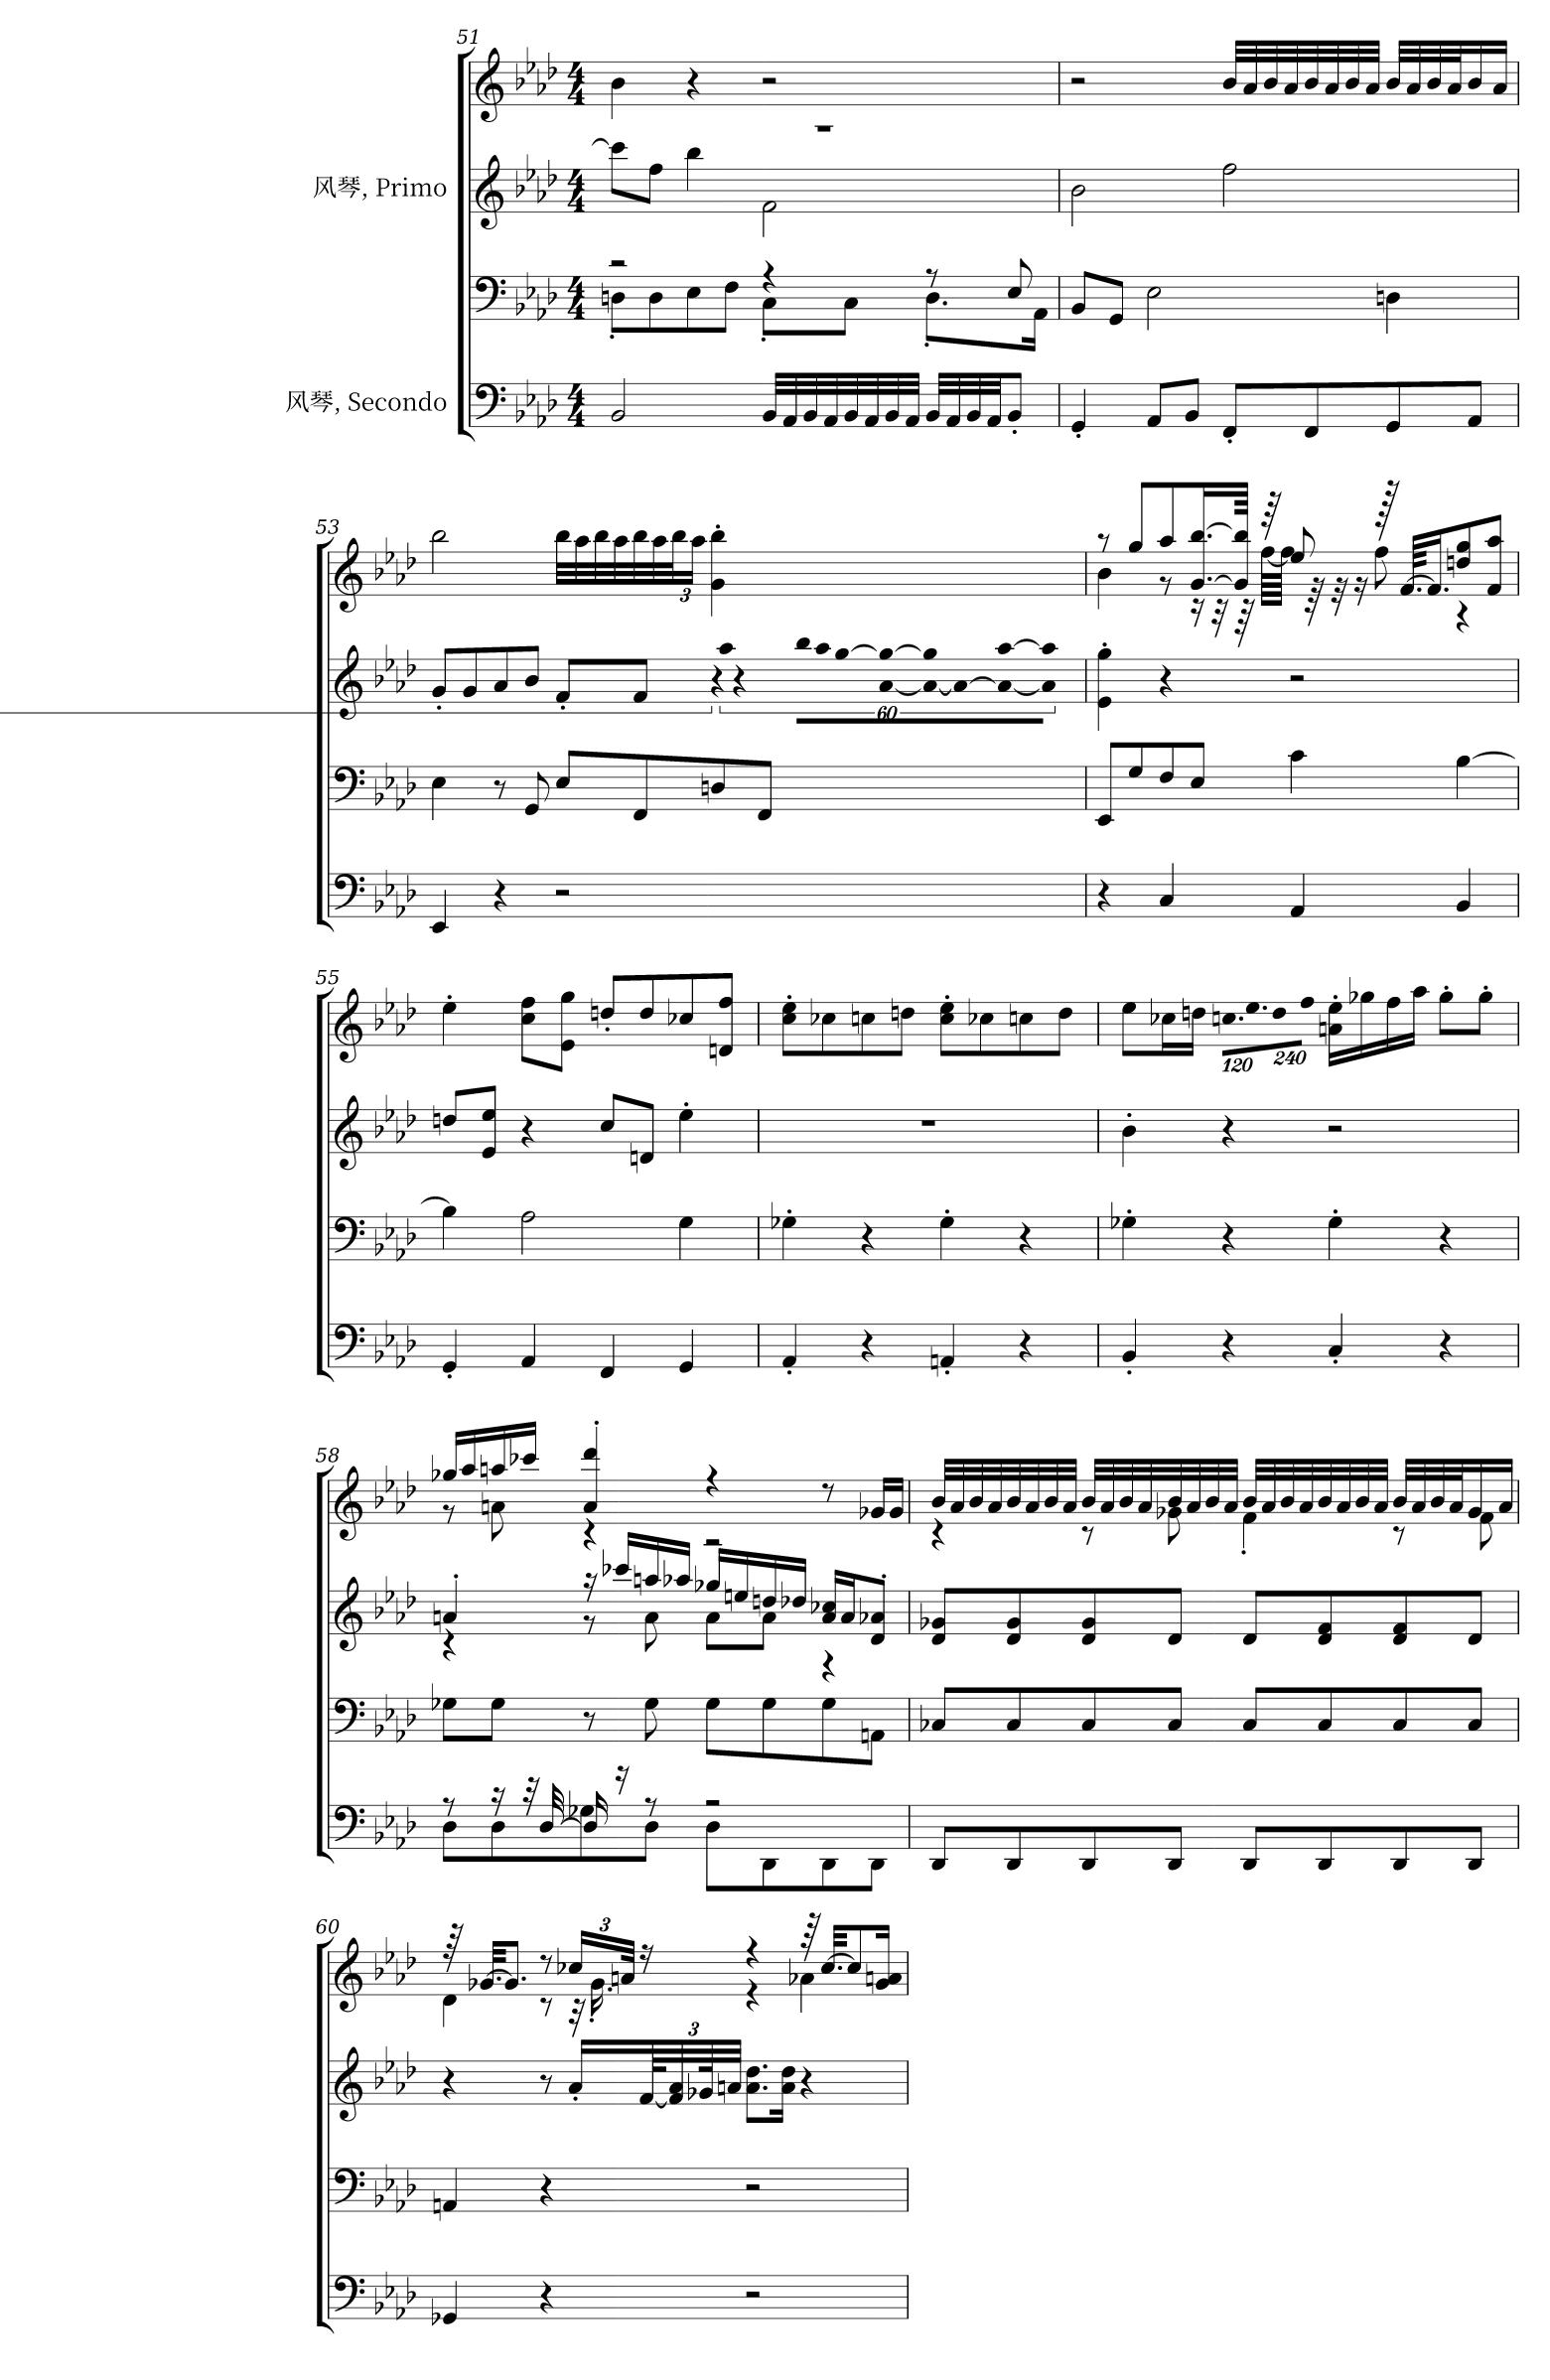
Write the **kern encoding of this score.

**kern	**kern	**kern	**kern
*part2	*part2	*part1	*part1
*staff4	*staff3	*staff2	*staff1
*I"风琴, Secondo	*	*I"风琴, Primo	*
*clefF4	*clefF4	*clefG2	*clefG2
*k[b-e-a-d-]	*k[b-e-a-d-]	*k[b-e-a-d-]	*k[b-e-a-d-]
*M4/4	*M4/4	*M4/4	*M4/4
=51	=51	=51	=51
*	*^	*^	*
2BB-/	2r	8Dn'\L	1r	8ccc\L]	4b-\
.	.	8D\	.	8ff\J	.
.	.	8E-\	.	4bb-\	4r
.	.	8F\J	.	.	.
32BB-/LLL	4r	8C'\L	.	2f\	2r
32AA-/	.	.	.	.	.
32BB-/	.	.	.	.	.
32AA-/	.	.	.	.	.
32BB-/	.	8C\J	.	.	.
32AA-/	.	.	.	.	.
32BB-/	.	.	.	.	.
32AA-/JJJ	.	.	.	.	.
32BB-/LLL	8r	8.D'\L	.	.	.
32AA-/	.	.	.	.	.
32BB-/	.	.	.	.	.
32AA-/JJ	.	.	.	.	.
8BB-'/J	8E-/	.	.	.	.
.	.	16AA-\Jk	.	.	.
*	*v	*v	*	*	*
*	*	*v	*v	*
!!LO:LB:g=z
=52	=52	=52	=52
4GG'/	8BB-/L	2b-\	2r
.	8GG/J	.	.
8AA-/L	2E-\	.	.
8BB-/J	.	.	.
8FF'/L	.	2ff\	32b-/LLL
.	.	.	32a-/
.	.	.	32b-/
.	.	.	32a-/
8FF/	.	.	32b-/
.	.	.	32a-/
.	.	.	32b-/
.	.	.	32a-/JJJ
8GG/	4Dn\	.	32b-/LLL
.	.	.	32a-/
.	.	.	32b-/
.	.	.	32a-/J
8AA-/J	.	.	16b-/
.	.	.	16a-/JJ
!!LO:PB:g=z
=53	=53	=53	=53
4EE-/	4E-\	8g'/L	2bb-\
.	.	8g/	.
4r	8r	8a-/	.
.	8GG/	8b-/J	.
2r	8E-/L	8f'/L	32bb-\LLL
.	.	.	32aa-\
.	.	.	32bb-\
.	.	.	32aa-\
.	8FF/	8f/J	32bb-\
.	.	.	32aa-\
*	*	*	*Xbrackettup
.	.	.	48bb-\J
.	.	.	24aa-\JJ
!	!	!LO:N:vis=64	!
.	8Dn/	640%9r	4g\' 4bb-\'
!	!	!LO:N:vis=32	!
.	.	1920%53aa-\	.
!	!	!LO:N:vis=64	!
.	.	640%9r	.
!	!	!LO:N:vis=32	!
.	.	1920%53bb-\LLL	.
!	!	!LO:N:vis=32	!
.	.	1920%53aa-\	.
!	!	!LO:N:vis=64	!
.	.	[640%9gg\L	.
!	!	!LO:N:vis=64	!
.	8FF/J	[640%9a-\ 640%9gg\_J	.
!	!	!LO:N:vis=32	!
.	.	1920%53a-\_ 1920%53gg\]	.
!	!	!LO:N:vis=64	!
.	.	640%9a-\L_	.
!	!	!LO:N:vis=64	!
.	.	640%9a-\_ [640%9aa-\JJ	.
!	!	!LO:N:vis=16	!
.	.	1920%107a-\] 1920%107aa-\]JJ	.
1920ryy	1920ryy	.	1920ryy
!!LO:LB:g=z
=54	=54	=54	=54
*	*	*	*^
4r	8EE-/L	4e-\' 4gg\'	8r	4b-\
.	8G/	.	8gg/L	.
4C/	8F/	4r	8aa-/	8r
.	8E-/J	.	[16.g/ [16.bb-/L	16r
.	.	.	.	32r
.	.	.	64g/] 64bb-/]JJkk	64r
.	.	.	64r	[64ff\LLLL
4AA-/	4c\	2r	8ee-/	64ff\JJJJ]
.	.	.	.	64r
.	.	.	.	32r
.	.	.	.	16r
.	.	.	128r	8ff\
.	.	.	[64.f/KKLL	.
.	.	.	16.f/J]	.
4BB-/	[4B-\	.	8ddn/ 8gg/	4r
.	.	.	8f/ 8aa-/J	.
*	*	*	*v	*v
=55	=55	=55	=55
4GG'/	4B-\]	8ddn/L	4ee-'\
.	.	8e-/ 8ee-/J	.
4AA-/	2A-\	4r	8cc\ 8ff\L
.	.	.	8e-\ 8gg\J
4FF/	.	8cc/L	8ddn'/L
.	.	8dn/J	8dd/
4GG/	4G\	4ee-'\	8cc-X/
.	.	.	8dn/ 8ff/J
!!LO:LB:g=z
=56	=56	=56	=56
4AA-'/	4G-X'\	1r	8cc\' 8ee-\'L
.	.	.	8cc-X\
4r	4r	.	8ccn\
.	.	.	8ddn\J
4AAn'/	4G-'\	.	8cc\' 8ee-\'L
.	.	.	8cc-X\
4r	4r	.	8ccn\
.	.	.	8dd\J
=57	=57	=57	=57
4BB-'/	4G-X'\	4b-'\	8ee-\L
.	.	.	16cc-X\L
.	.	.	16ddn\JJ
!	!	!	!LO:N:vis=32.
4r	4r	4r	1920%103ccn\LLL
!	!	!	!LO:N:vis=32.
.	.	.	1920%103ee-\J
!	!	!	!LO:N:vis=16
.	.	.	1920%137dd\
!	!	!	!LO:N:vis=16
.	.	.	1920%137ff\JJ
4C'/	4G-'\	2r	16an\' 16ee-\'LL
.	.	.	16gg-X\
.	.	.	16ff\
.	.	.	16aa-\JJ
4r	4r	.	8gg-'\L
.	.	.	8gg-'\J
!!LO:PB:g=z
=58	=58	=58	=58
*^	*	*^	*^
8r	8D-\L	8G-X\L	4an'/	4r	16gg-X/LL	8r
.	.	.	.	.	16aa-/	.
16r	8D-\	8G-\J	.	.	16aan/	8an\
32r	.	.	.	.	16ccc-X/JJ	.
[32D-/	.	.	.	.	.	.
16D-/]	8G-X\	8r	16r	8r	4a/' 4ddd-/'	4r
16r	.	.	16ccc-X/LL	.	.	.
8r	8D-\J	8G-\	16aan/	8a\	.	.
.	.	.	16aa-X/JJ	.	.	.
2r	8D-\L	8G-\L	16gg-X/LL	8a\L	4r	2r
.	.	.	16een/	.	.	.
.	8DD-\	8G-\	16ddn/	8a\J	.	.
.	.	.	16dd-X/JJ	.	.	.
.	8DD-\	8G-\	16a/ 16cc-X/LL	4r	8r	.
.	.	.	16a/J	.	.	.
.	8DD-\J	8AAn\J	8d-/' 8a-X/'J	.	16g-X/LL	.
.	.	.	.	.	16g-/JJ	.
*v	*v	*	*v	*v	*	*
!!LO:LB:g=z	!!
=59	=59	=59	=59	=59
8DD-/L	8C-X/L	8d-/ 8g-X/L	32b-/LLL	4r
.	.	.	32a-/	.
.	.	.	32b-/	.
.	.	.	32a-/	.
8DD-/	8C-/	8d-/ 8g-/	32b-/	.
.	.	.	32a-/	.
.	.	.	32b-/	.
.	.	.	32a-/JJJ	.
8DD-/	8C-/	8d-/ 8g-/	32b-/LLL	8r
.	.	.	32a-/	.
.	.	.	32b-/	.
.	.	.	32a-/	.
8DD-/J	8C-/J	8d-/J	32b-/	8g-X\
.	.	.	32a-/	.
.	.	.	32b-/	.
.	.	.	32a-/JJJ	.
8DD-/L	8C-/L	8d-/L	32b-/LLL	4f'\
.	.	.	32a-/	.
.	.	.	32b-/	.
.	.	.	32a-/	.
8DD-/	8C-/	8d-/ 8f/	32b-/	.
.	.	.	32a-/	.
.	.	.	32b-/	.
.	.	.	32a-/JJJ	.
8DD-/	8C-/	8d-/ 8f/	32b-/LLL	8r
.	.	.	32a-/	.
.	.	.	32b-/	.
.	.	.	32a-/J	.
8DD-/J	8C-/J	8d-/J	16g-/	8f\
.	.	.	16a-/JJ	.
!!LO:LB:g=z	!!
=60	=60	=60	=60	=60
4GG-X/	4AAn/	4r	64r	4d-\
.	.	.	[32.g-X/KKL	.
.	.	.	8.g-/J]	.
4r	4r	8r	8r	8r
.	.	16a-'/LL	24cc-X/LL	32r
.	.	.	.	16.g-'\
.	.	.	48an/JJk	.
*	*	*Xbrackettup	*	*
.	.	[96f/KL	16r	.
.	.	48f/] 48a-/	.	.
.	.	96g-X/K	.	.
.	.	48an/JJJ	.	.
2r	2r	8.a\ 8.dd-\L	4r	4r
.	.	16a\ 16dd-\Jk	.	.
.	.	4r	64r	4a-X\
.	.	.	[32.cc-/KKL	.
.	.	.	8cc-/]	.
.	.	.	16g-/ 16an/Jk	.
*	*	*	*v	*v
=	=	=	=
*-	*-	*-	*-
